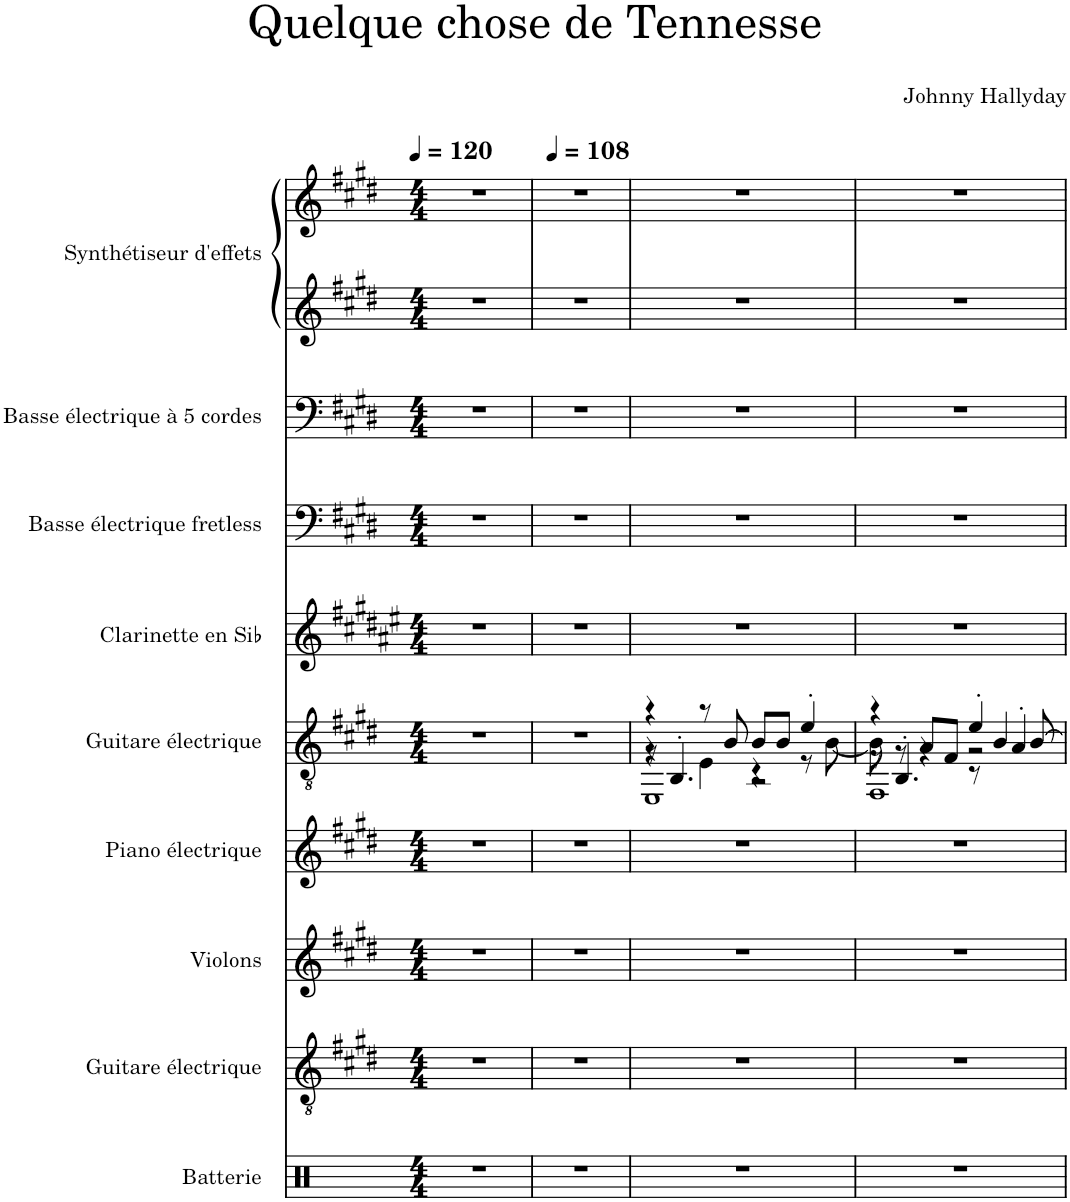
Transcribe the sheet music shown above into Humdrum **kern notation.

**kern	**kern	**kern	**kern	**kern	**kern	**kern	**kern	**kern	**kern
*part9	*part8	*part7	*part6	*part5	*part4	*part3	*part2	*part1	*part1
*staff10	*staff9	*staff8	*staff7	*staff6	*staff5	*staff4	*staff3	*staff2	*staff1
*I"Batterie	*I"Guitare électrique	*I"Violons	*I"Piano électrique	*I"Guitare électrique	*I"Clarinette en Sib	*I"Basse électrique fretless	*I"Basse électrique à 5 cordes	*I"Synthétiseur d'effets	*
*I'Bat.	*I'Guit. El.	*I'Vlns.	*I'Pia. él.	*I'Guit. El.	*I'Clar. Sib	*I'B. él. Frtl.	*I'B. él.	*I'Synth.	*
*clefX	*clefGv2	*clefG2	*clefG2	*clefGv2	*clefG2	*clefF4	*clefF4	*clefG2	*clefG2
*	*	*	*	*	*Trd1c2	*Trd7c12	*Trd7c12	*	*
*k[]	*k[f#c#g#d#]	*k[f#c#g#d#]	*k[f#c#g#d#]	*k[f#c#g#d#]	*k[f#c#g#d#a#e#]	*k[f#c#g#d#]	*k[f#c#g#d#]	*k[f#c#g#d#]	*k[f#c#g#d#]
*M4/4	*M4/4	*M4/4	*M4/4	*M4/4	*M4/4	*M4/4	*M4/4	*M4/4	*M4/4
*MM120	*MM120	*MM120	*MM120	*MM120	*MM120	*MM120	*MM120	*MM120	*MM120
=1	=1	=1	=1	=1	=1	=1	=1	=1	=1
1r	1r	1r	1r	1r	1r	1r	1r	1r	1r
=2	=2	=2	=2	=2	=2	=2	=2	=2	=2
*	*	*	*	*	*	*	*	*	*MM108
1r	1r	1r	1r	1r	1r	1r	1r	1r	1r
=3	=3	=3	=3	=3	=3	=3	=3	=3	=3
*	*	*	*	*^	*	*	*	*	*
*	*	*	*	*	*^	*	*	*	*	*
*	*	*	*	*	*	*^	*	*	*	*	*
1r	1r	1r	1r	4r	4r	8r	1EE	1r	1r	1r	1r	1r
.	.	.	.	.	.	4.BB'/	.	.	.	.	.	.
.	.	.	.	8r	4E\	.	.	.	.	.	.	.
.	.	.	.	8B/	.	.	.	.	.	.	.	.
.	.	.	.	8B/L	4r	2r	.	.	.	.	.	.
.	.	.	.	8B/J	.	.	.	.	.	.	.	.
.	.	.	.	4e'/	8r	.	.	.	.	.	.	.
.	.	.	.	.	[8B\	.	.	.	.	.	.	.
=4	=4	=4	=4	=4	=4	=4	=4	=4	=4	=4	=4	=4
1r	1r	1r	1r	4r	8B\]	8r	1FF#	1r	1r	1r	1r	1r
.	.	.	.	.	8r	4.BB'/	.	.	.	.	.	.
.	.	.	.	8A/L	4r	.	.	.	.	.	.	.
.	.	.	.	8F#/J	.	.	.	.	.	.	.	.
.	.	.	.	4e'/	2r	8r	.	.	.	.	.	.
.	.	.	.	.	.	4B/	.	.	.	.	.	.
.	.	.	.	4A'/	.	.	.	.	.	.	.	.
.	.	.	.	.	.	[8B/	.	.	.	.	.	.
*	*	*	*	*v	*v	*v	*v	*	*	*	*	*
=	=	=	=	=	=	=	=	=	=
*-	*-	*-	*-	*-	*-	*-	*-	*-	*-
